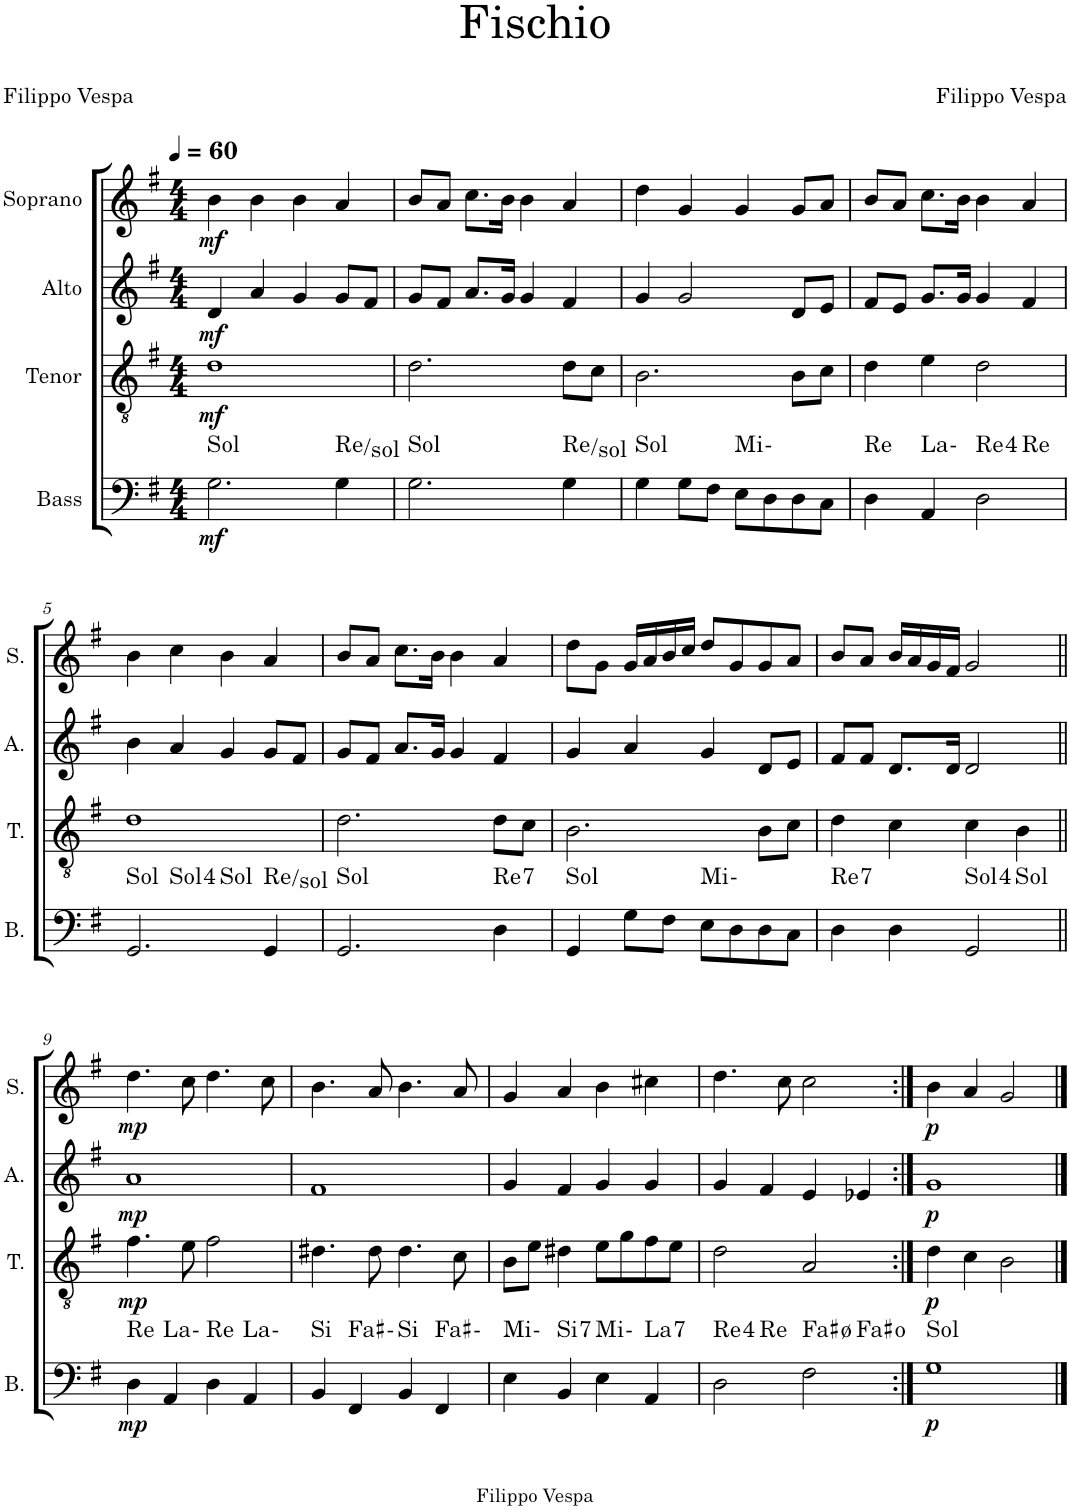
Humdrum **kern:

**kern	**dynam	**harte	**kern	**dynam	**kern	**dynam	**kern	**dynam
*part4	*part4	*part4	*part3	*part3	*part2	*part2	*part1	*part1
*staff4	*staff4	*	*staff3	*staff3	*staff2	*staff2	*staff1	*staff1
*I"Bass	*	*	*I"Tenor	*	*I"Alto	*	*I"Soprano	*
*I'B.	*	*	*I'T.	*	*I'A.	*	*I'S.	*
*clefF4	*	*	*clefGv2	*	*clefG2	*	*clefG2	*
*	*	*	*	*	*Trd4c7	*	*	*
*k[f#]	*	*	*k[f#]	*	*k[f#]	*	*k[f#]	*
*M4/4	*	*	*M4/4	*	*M4/4	*	*M4/4	*
*MM60	*	*	*MM60	*	*MM60	*	*MM60	*
=1	=1	=1	=1	=1	=1	=1	=1	=1
!	!LO:DY:b	!	!	!LO:DY:b	!	!LO:DY:b	!	!LO:DY:b
2.G\	mf	G:maj	1d	mf	4d/	mf	4b\	mf
.	.	.	.	.	4a/	.	4b\	.
.	.	.	.	.	4g/	.	4b\	.
4G\	.	D:maj/4	.	.	8g/L	.	4a/	.
.	.	.	.	.	8f#/J	.	.	.
=2	=2	=2	=2	=2	=2	=2	=2	=2
2.G\	.	G:maj	2.d\	.	8g/L	.	8b/L	.
.	.	.	.	.	8f#/J	.	8a/J	.
.	.	.	.	.	8.a/L	.	8.cc\L	.
.	.	.	.	.	16g/Jk	.	16b\Jk	.
.	.	.	.	.	4g/	.	4b\	.
4G\	.	D:maj/4	8d\L	.	4f#/	.	4a/	.
.	.	.	8c\J	.	.	.	.	.
=3	=3	=3	=3	=3	=3	=3	=3	=3
4G\	.	G:maj	2.B\	.	4g/	.	4dd\	.
8G\L	.	.	.	.	2g/	.	4g/	.
8F#\J	.	.	.	.	.	.	.	.
8E\L	.	E:min	.	.	.	.	4g/	.
8D\	.	.	.	.	.	.	.	.
8D\	.	.	8B\L	.	8d/L	.	8g/L	.
8C\J	.	.	8c\J	.	8e/J	.	8a/J	.
=4	=4	=4	=4	=4	=4	=4	=4	=4
*^	*	*	*	*	*	*	*	*
4D\	2.ryy	.	D:maj	4d\	.	8f#/L	.	8b/L	.
.	.	.	.	.	.	8e/J	.	8a/J	.
4AA/	.	.	A:min	4e\	.	8.g/L	.	8.cc\L	.
.	.	.	.	.	.	16g/Jk	.	16b\Jk	.
2D\	.	.	D:maj(4)	2d\	.	4g/	.	4b\	.
.	4ryy	.	D:maj	.	.	4f#/	.	4a/	.
!!LO:LB:g=z
=5	=5	=5	=5	=5	=5	=5	=5	=5	=5
*	*^	*	*	*	*	*	*	*	*
2.GG/	4ryy	2ryy	.	G:maj	1d	.	4b\	.	4b\	.
.	2.ryy	.	.	G:maj(4)	.	.	4a/	.	4cc\	.
.	.	2ryy	.	G:maj	.	.	4g/	.	4b\	.
4GG/	.	.	.	D:maj/4	.	.	8g/L	.	4a/	.
.	.	.	.	.	.	.	8f#/J	.	.	.
*v	*v	*v	*	*	*	*	*	*	*	*
=6	=6	=6	=6	=6	=6	=6	=6	=6
2.GG/	.	G:maj	2.d\	.	8g/L	.	8b/L	.
.	.	.	.	.	8f#/J	.	8a/J	.
.	.	.	.	.	8.a/L	.	8.cc\L	.
.	.	.	.	.	16g/Jk	.	16b\Jk	.
.	.	.	.	.	4g/	.	4b\	.
!	!	!LO:H:kt=7	!	!	!	!	!	!
4D\	.	D:7	8d\L	.	4f#/	.	4a/	.
.	.	.	8c\J	.	.	.	.	.
=7	=7	=7	=7	=7	=7	=7	=7	=7
4GG/	.	G:maj	2.B\	.	4g/	.	8dd\L	.
.	.	.	.	.	.	.	8g\J	.
8G\L	.	.	.	.	4a/	.	16g/LL	.
.	.	.	.	.	.	.	16a/	.
8F#\J	.	.	.	.	.	.	16b/	.
.	.	.	.	.	.	.	16cc/JJ	.
8E\L	.	E:min	.	.	4g/	.	8dd/L	.
8D\	.	.	.	.	.	.	8g/	.
8D\	.	.	8B\L	.	8d/L	.	8g/	.
8C\J	.	.	8c\J	.	8e/J	.	8a/J	.
=8	=8	=8	=8	=8	=8	=8	=8	=8
!	!	!LO:H:kt=7	!	!	!	!	!	!
*^	*	*	*	*	*	*	*	*
4D\	2.ryy	.	D:7	4d\	.	8f#/L	.	8b/L	.
.	.	.	.	.	.	8f#/J	.	8a/J	.
4D\	.	.	.	4c\	.	8.d/L	.	16b/LL	.
.	.	.	.	.	.	.	.	16a/	.
.	.	.	.	.	.	.	.	16g/	.
.	.	.	.	.	.	16d/Jk	.	16f#/JJ	.
2GG/	.	.	G:maj(4)	4c\	.	2d/	.	2g/	.
.	4ryy	.	G:maj	4B\	.	.	.	.	.
!!LO:LB:g=z
=9||	=9||	=9||	=9||	=9||	=9||	=9||	=9||	=9||	=9||
!	!	!LO:DY:b	!	!	!LO:DY:b	!	!LO:DY:b	!	!LO:DY:b
*v	*v	*	*	*	*	*	*	*	*
4D\	mp	D:maj	4.f#\	mp	1a	mp	4.dd\	mp
4AA/	.	A:min	.	.	.	.	.	.
.	.	.	8e\	.	.	.	8cc\	.
4D\	.	D:maj	2f#\	.	.	.	4.dd\	.
4AA/	.	A:min	.	.	.	.	.	.
.	.	.	.	.	.	.	8cc\	.
=10	=10	=10	=10	=10	=10	=10	=10	=10
4BB/	.	B:maj	4.d#X\	.	1f#	.	4.b\	.
4FF#/	.	F#:min	.	.	.	.	.	.
.	.	.	8d#\	.	.	.	8a/	.
4BB/	.	B:maj	4.d#\	.	.	.	4.b\	.
4FF#/	.	F#:min	.	.	.	.	.	.
.	.	.	8c\	.	.	.	8a/	.
=11	=11	=11	=11	=11	=11	=11	=11	=11
4E\	.	E:min	8B\L	.	4g/	.	4g/	.
.	.	.	8e\J	.	.	.	.	.
!	!	!LO:H:kt=7	!	!	!	!	!	!
4BB/	.	B:7	4d#X\	.	4f#/	.	4a/	.
4E\	.	E:min	8e\L	.	4g/	.	4b\	.
.	.	.	8g\	.	.	.	.	.
!	!	!LO:H:kt=7	!	!	!	!	!	!
4AA/	.	A:7	8f#\	.	4g/	.	4cc#X\	.
.	.	.	8e\J	.	.	.	.	.
=12	=12	=12	=12	=12	=12	=12	=12	=12
*^	*	*	*	*	*	*	*	*
*	*^	*	*	*	*	*	*	*	*
2D\	4ryy	2.ryy	.	D:maj(4)	2d\	.	4g/	.	4.dd\	.
.	2.ryy	.	.	D:maj	.	.	4f#/	.	.	.
.	.	.	.	.	.	.	.	.	8cc\	.
2F#\	.	.	.	F#:hdim7	2A/	.	4e/	.	2cc\	.
.	.	4ryy	.	F#:dim	.	.	4e-X/	.	.	.
=13:|!	=13:|!	=13:|!	=13:|!	=13:|!	=13:|!	=13:|!	=13:|!	=13:|!	=13:|!	=13:|!
!	!	!	!LO:DY:b	!	!	!LO:DY:b	!	!LO:DY:b	!	!LO:DY:b
*v	*v	*v	*	*	*	*	*	*	*	*
1G	p	G:maj	4d\	p	1g	p	4b\	p
.	.	.	4c\	.	.	.	4a/	.
.	.	.	2B\	.	.	.	2g/	.
==	==	==	==	==	==	==	==	==
*-	*-	*-	*-	*-	*-	*-	*-	*-
